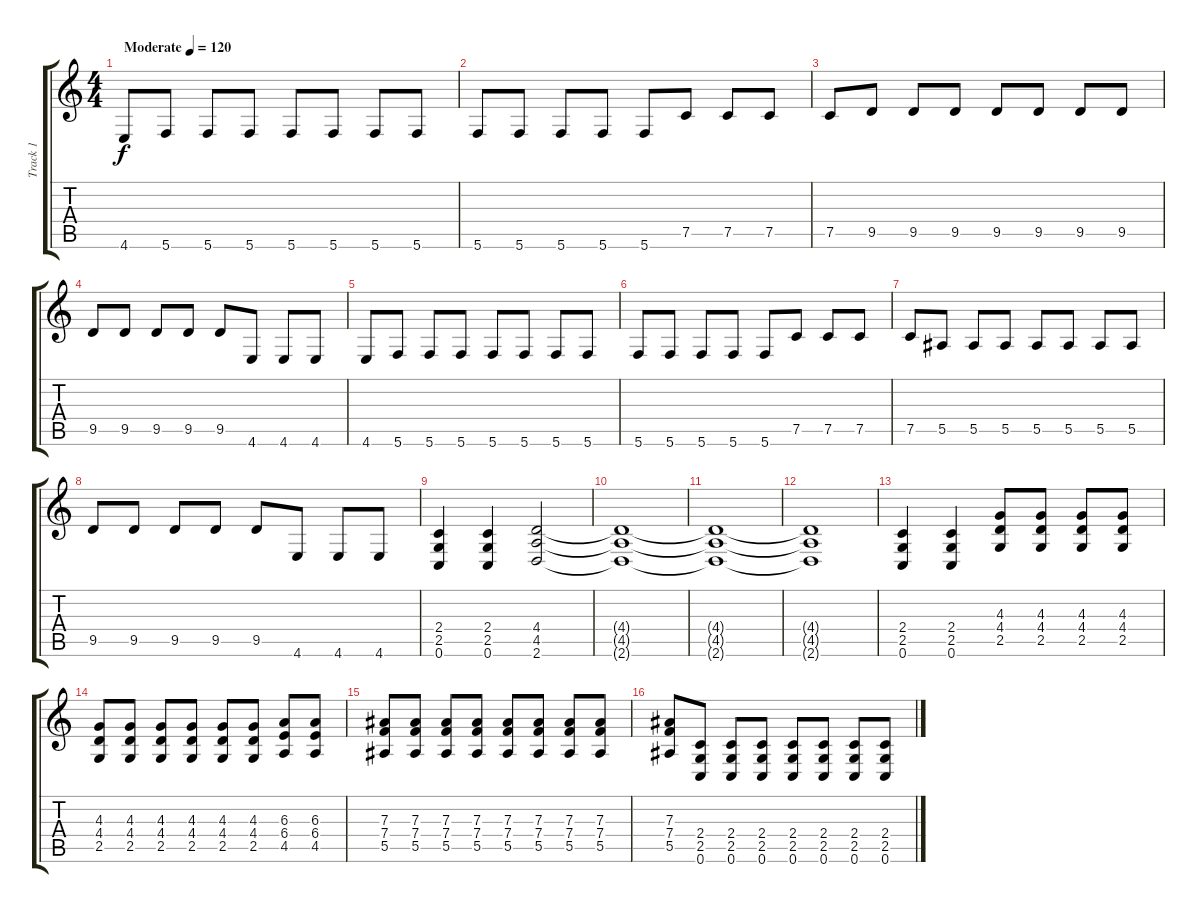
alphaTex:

\track ("Track 1" "Track 1") {instrument distortionguitar}
\staff {score tabs}
\tuning (C4 G3 Eb3 Bb2 F2 C2) {hide}
\ts (4 4)
\tempo (120 "Moderate")
\clef g2
\ks c
4.6.8{dy f instrument distortionguitar} 5.6.8 5.6.8 5.6.8 5.6.8 5.6.8 5.6.8 5.6.8 |
5.6.8 5.6.8 5.6.8 5.6.8 5.6.8 7.5.8 7.5.8 7.5.8 |
7.5.8 9.5.8 9.5.8 9.5.8 9.5.8 9.5.8 9.5.8 9.5.8 |
9.5.8 9.5.8 9.5.8 9.5.8 9.5.8 4.6.8 4.6.8 4.6.8 |
4.6.8 5.6.8 5.6.8 5.6.8 5.6.8 5.6.8 5.6.8 5.6.8 |
5.6.8 5.6.8 5.6.8 5.6.8 5.6.8 7.5.8 7.5.8 7.5.8 |
7.5.8 5.5.8 5.5.8 5.5.8 5.5.8 5.5.8 5.5.8 5.5.8 |
9.5.8 9.5.8 9.5.8 9.5.8 9.5.8 4.6.8 4.6.8 4.6.8 |
(2.4 2.5 0.6).4 (2.4 2.5 0.6).4 (4.4 4.5 2.6).2 |
(4.4{t} 4.5{t} 2.6{t}).1 |
(4.4{t} 4.5{t} 2.6{t}).1 |
(4.4{t} 4.5{t} 2.6{t}).1 |
(2.4 2.5 0.6).4 (2.4 2.5 0.6).4 (4.3 4.4 2.5).8 (4.3 4.4 2.5).8 (4.3 4.4 2.5).8 (4.3 4.4 2.5).8 |
(4.3 4.4 2.5).8 (4.3 4.4 2.5).8 (4.3 4.4 2.5).8 (4.3 4.4 2.5).8 (4.3 4.4 2.5).8 (4.3 4.4 2.5).8 (6.3 6.4 4.5).8 (6.3 6.4 4.5).8 |
(7.3 7.4 5.5).8 (7.3 7.4 5.5).8 (7.3 7.4 5.5).8 (7.3 7.4 5.5).8 (7.3 7.4 5.5).8 (7.3 7.4 5.5).8 (7.3 7.4 5.5).8 (7.3 7.4 5.5).8 |
(7.3 7.4 5.5).8 (2.4 2.5 0.6).8 (2.4 2.5 0.6).8 (2.4 2.5 0.6).8 (2.4 2.5 0.6).8 (2.4 2.5 0.6).8 (2.4 2.5 0.6).8 (2.4 2.5 0.6).8
